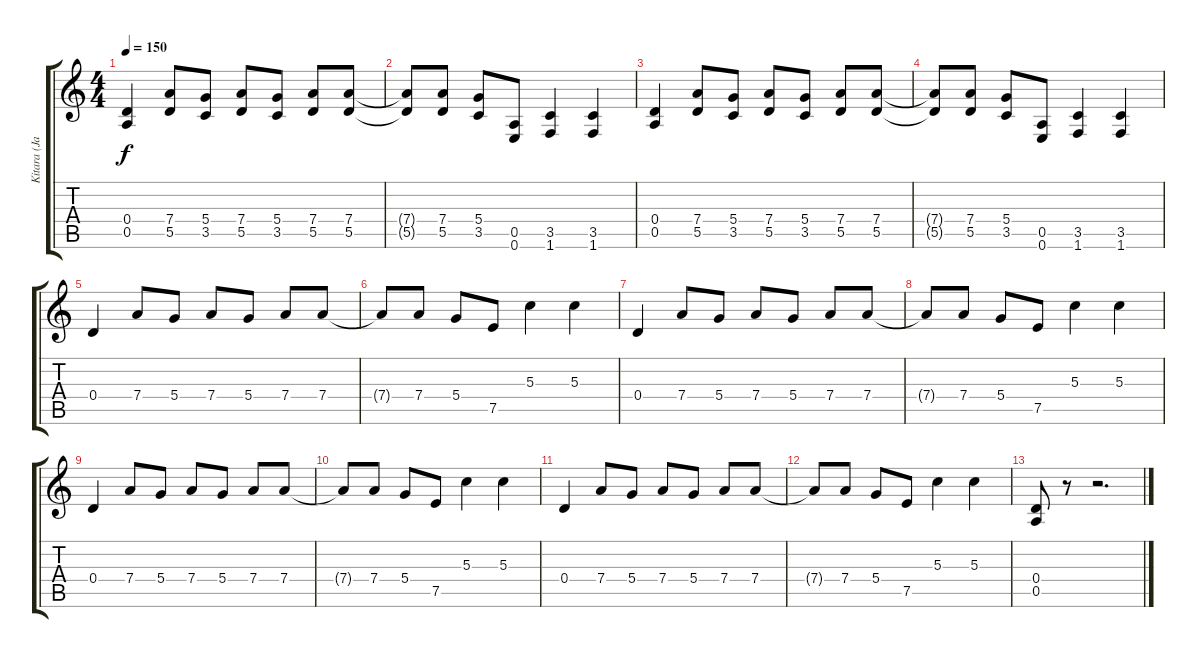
\track ("Kitara (Jari Huttunen)" "Kitara (Ja") {instrument distortionguitar}
\staff {score tabs}
\tuning (E4 B3 G3 D3 A2 E2) {hide}
\ts (4 4)
\tempo 150
\clef g2
\ks c
(0.4 0.5).4{dy f} (7.4 5.5).8 (5.4 3.5).8 (7.4 5.5).8 (5.4 3.5).8 (7.4 5.5).8 (7.4 5.5).8 |
(7.4{t} 5.5{t}).8 (7.4 5.5).8 (5.4 3.5).8 (0.5 0.6).8 (3.5 1.6).4 (3.5 1.6).4 |
(0.4 0.5).4 (7.4 5.5).8 (5.4 3.5).8 (7.4 5.5).8 (5.4 3.5).8 (7.4 5.5).8 (7.4 5.5).8 |
(7.4{t} 5.5{t}).8 (7.4 5.5).8 (5.4 3.5).8 (0.5 0.6).8 (3.5 1.6).4 (3.5 1.6).4 |
0.4.4 7.4.8 5.4.8 7.4.8 5.4.8 7.4.8 7.4.8 |
7.4{t}.8 7.4.8 5.4.8 7.5.8 5.3.4 5.3.4 |
0.4.4 7.4.8 5.4.8 7.4.8 5.4.8 7.4.8 7.4.8 |
7.4{t}.8 7.4.8 5.4.8 7.5.8 5.3.4 5.3.4 |
0.4.4 7.4.8 5.4.8 7.4.8 5.4.8 7.4.8 7.4.8 |
7.4{t}.8 7.4.8 5.4.8 7.5.8 5.3.4 5.3.4 |
0.4.4 7.4.8 5.4.8 7.4.8 5.4.8 7.4.8 7.4.8 |
7.4{t}.8 7.4.8 5.4.8 7.5.8 5.3.4 5.3.4 |
(0.4 0.5).8 r.8 r.2{d}
